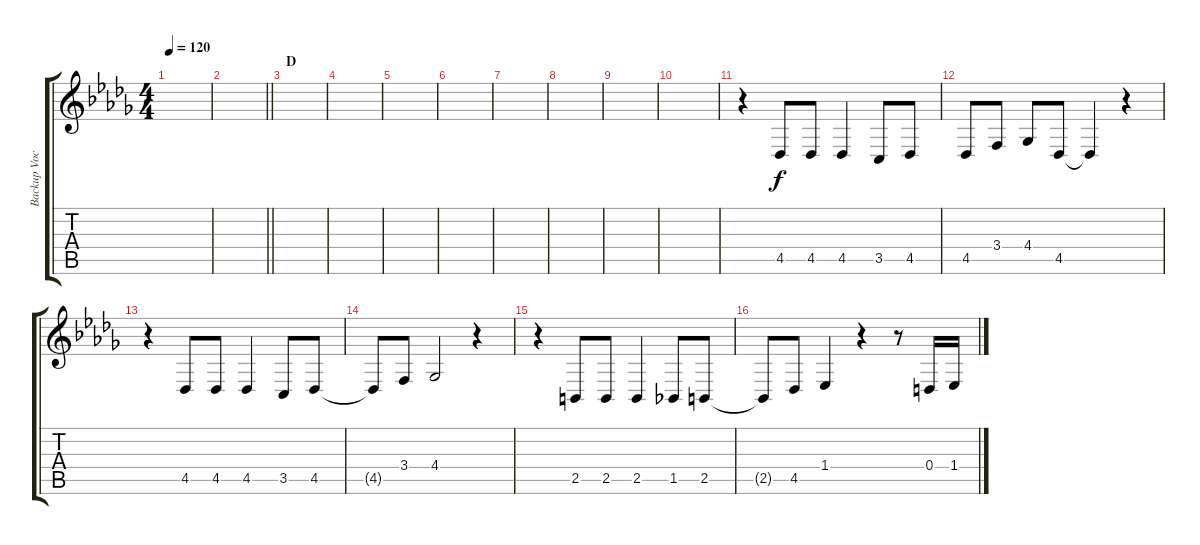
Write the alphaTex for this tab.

\track ("Backup Vocals" "Backup Voc") {instrument altosax}
\staff {score tabs}
\tuning (E4 B3 G3 D3 A2 E2) {hide}
\ts (4 4)
\tempo 120
\clef g2
\ks db
|
\barLineRight lightlight
|
\section ("" "D")
|
|
|
|
|
|
|
|
r.4 4.5.8 4.5.8 4.5.4 3.5.8 4.5.8 |
4.5.8 3.4.8 4.4.8 4.5.8 4.5{t}.4 r.4 |
r.4 4.5.8 4.5.8 4.5.4 3.5.8 4.5.8 |
4.5{t}.8 3.4.8 4.4.2 r.4 |
r.4 2.5.8 2.5.8 2.5.4 1.5.8 2.5.8 |
2.5{t}.8 4.5.8 1.4.4 r.4 r.8 0.4.16 1.4.16
